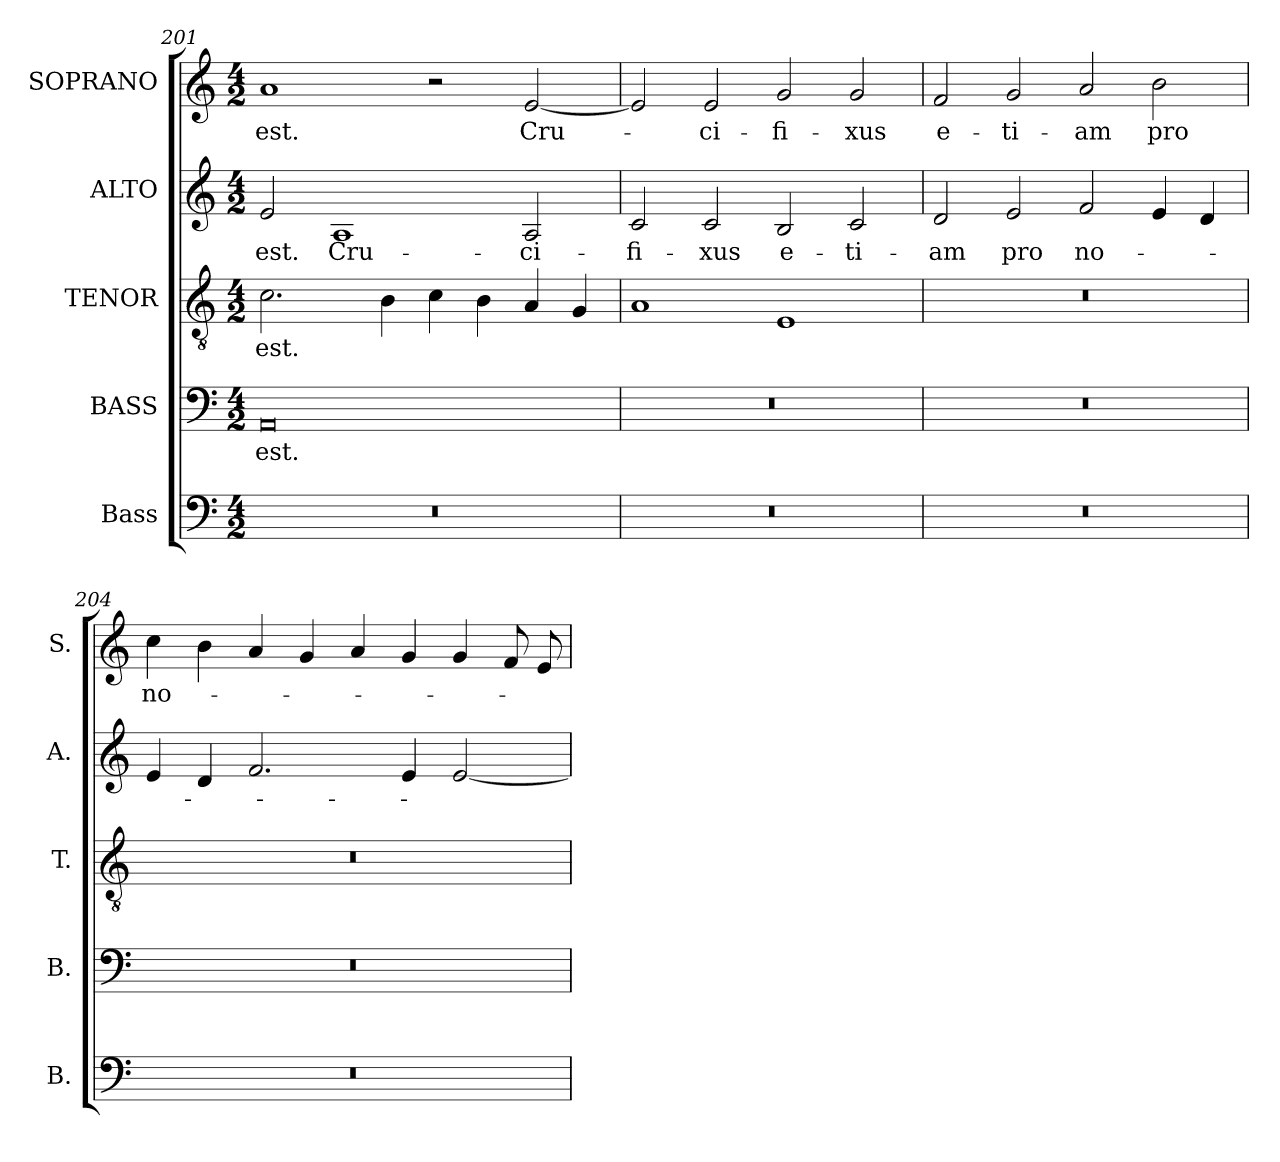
**kern	**kern	**text	**kern	**text	**kern	**text	**kern	**text
*part5	*part4	*part4	*part3	*part3	*part2	*part2	*part1	*part1
*staff5	*staff4	*staff4	*staff3	*staff3	*staff2	*staff2	*staff1	*staff1
*I"Bass	*I"BASS	*	*I"TENOR	*	*I"ALTO	*	*I"SOPRANO	*
*I'B.	*I'B.	*	*I'T.	*	*I'A.	*	*I'S.	*
!!LO:PB:g=z
*clefF4	*clefF4	*	*clefGv2	*	*clefG2	*	*clefG2	*
*	*	*	*ITrd7c12	*	*	*	*	*
*k[]	*k[]	*	*k[]	*	*k[]	*	*k[]	*
*C:	*C:	*	*C:	*	*C:	*	*C:	*
*M4/2	*M4/2	*	*M4/2	*	*M4/2	*	*M4/2	*
=201	=201	=201	=201	=201	=201	=201	=201	=201
!LO:N:vis=1	!	!	!	!	!	!	!	!
!	!	!LO:LY:b:color=#000000	!	!	!	!	!	!
!	!	!	!	!LO:LY:b:color=#000000	!	!	!	!
!	!	!	!	!	!	!LO:LY:b:color=#000000	!	!
!	!	!	!	!	!	!	!	!LO:LY:b:color=#000000
0r	0AAi	est.	2.Ci\	est.	2ei/	est.	1ai	est.
!	!	!	!	!	!	!LO:LY:b:color=#000000	!	!
.	.	.	.	.	1Ai	Cru-	.	.
.	.	.	4BBi\	.	.	.	.	.
.	.	.	4Ci\	.	.	.	2r	.
.	.	.	4BBi\	.	.	.	.	.
!	!	!	!	!	!	!LO:LY:b:color=#000000	!	!
!	!	!	!	!	!	!	!	!LO:LY:b:color=#000000
.	.	.	4AAi/	.	2Ai/	-ci-	[2ei/	Cru-
.	.	.	4GGi/	.	.	.	.	.
=202	=202	=202	=202	=202	=202	=202	=202	=202
!LO:N:vis=1	!LO:N:vis=1	!	!	!	!	!	!	!
!	!	!	!	!	!	!LO:LY:b:color=#000000	!	!
0r	0r	.	1AAi	.	2ci/	-fi-	2ei/]	.
!	!	!	!	!	!	!LO:LY:b:color=#000000	!	!
!	!	!	!	!	!	!	!	!LO:LY:b:color=#000000
.	.	.	.	.	2ci/	-xus	2ei/	-ci-
!	!	!	!	!	!	!LO:LY:b:color=#000000	!	!
!	!	!	!	!	!	!	!	!LO:LY:b:color=#000000
.	.	.	1EEi	.	2Bi/	e-	2gi/	-fi-
!	!	!	!	!	!	!LO:LY:b:color=#000000	!	!
!	!	!	!	!	!	!	!	!LO:LY:b:color=#000000
.	.	.	.	.	2ci/	-ti-	2gi/	-xus
=203	=203	=203	=203	=203	=203	=203	=203	=203
!LO:N:vis=1	!LO:N:vis=1	!	!LO:N:vis=1	!	!	!	!	!
!	!	!	!	!	!	!LO:LY:b:color=#000000	!	!
!	!	!	!	!	!	!	!	!LO:LY:b:color=#000000
0r	0r	.	0r	.	2di/	-am	2fi/	e-
!	!	!	!	!	!	!LO:LY:b:color=#000000	!	!
!	!	!	!	!	!	!	!	!LO:LY:b:color=#000000
.	.	.	.	.	2ei/	pro	2gi/	-ti-
!	!	!	!	!	!	!LO:LY:b:color=#000000	!	!
!	!	!	!	!	!	!	!	!LO:LY:b:color=#000000
.	.	.	.	.	2fi/	no-	2ai/	-am
!	!	!	!	!	!	!	!	!LO:LY:b:color=#000000
.	.	.	.	.	4ei/	.	2bi\	pro
.	.	.	.	.	4di/	.	.	.
=204	=204	=204	=204	=204	=204	=204	=204	=204
!LO:N:vis=1	!LO:N:vis=1	!	!LO:N:vis=1	!	!	!	!	!
!	!	!	!	!	!	!	!	!LO:LY:b:color=#000000
0r	0r	.	0r	.	4ei/	.	4cci\	no-
.	.	.	.	.	4di/	.	4bi\	.
.	.	.	.	.	2.fi/	.	4ai/	.
.	.	.	.	.	.	.	4gi/	.
.	.	.	.	.	.	.	4ai/	.
.	.	.	.	.	4ei/	.	4gi/	.
.	.	.	.	.	[2ei/	.	4gi/	.
.	.	.	.	.	.	.	8fi/	.
.	.	.	.	.	.	.	8ei/	.
=	=	=	=	=	=	=	=	=
*-	*-	*-	*-	*-	*-	*-	*-	*-
